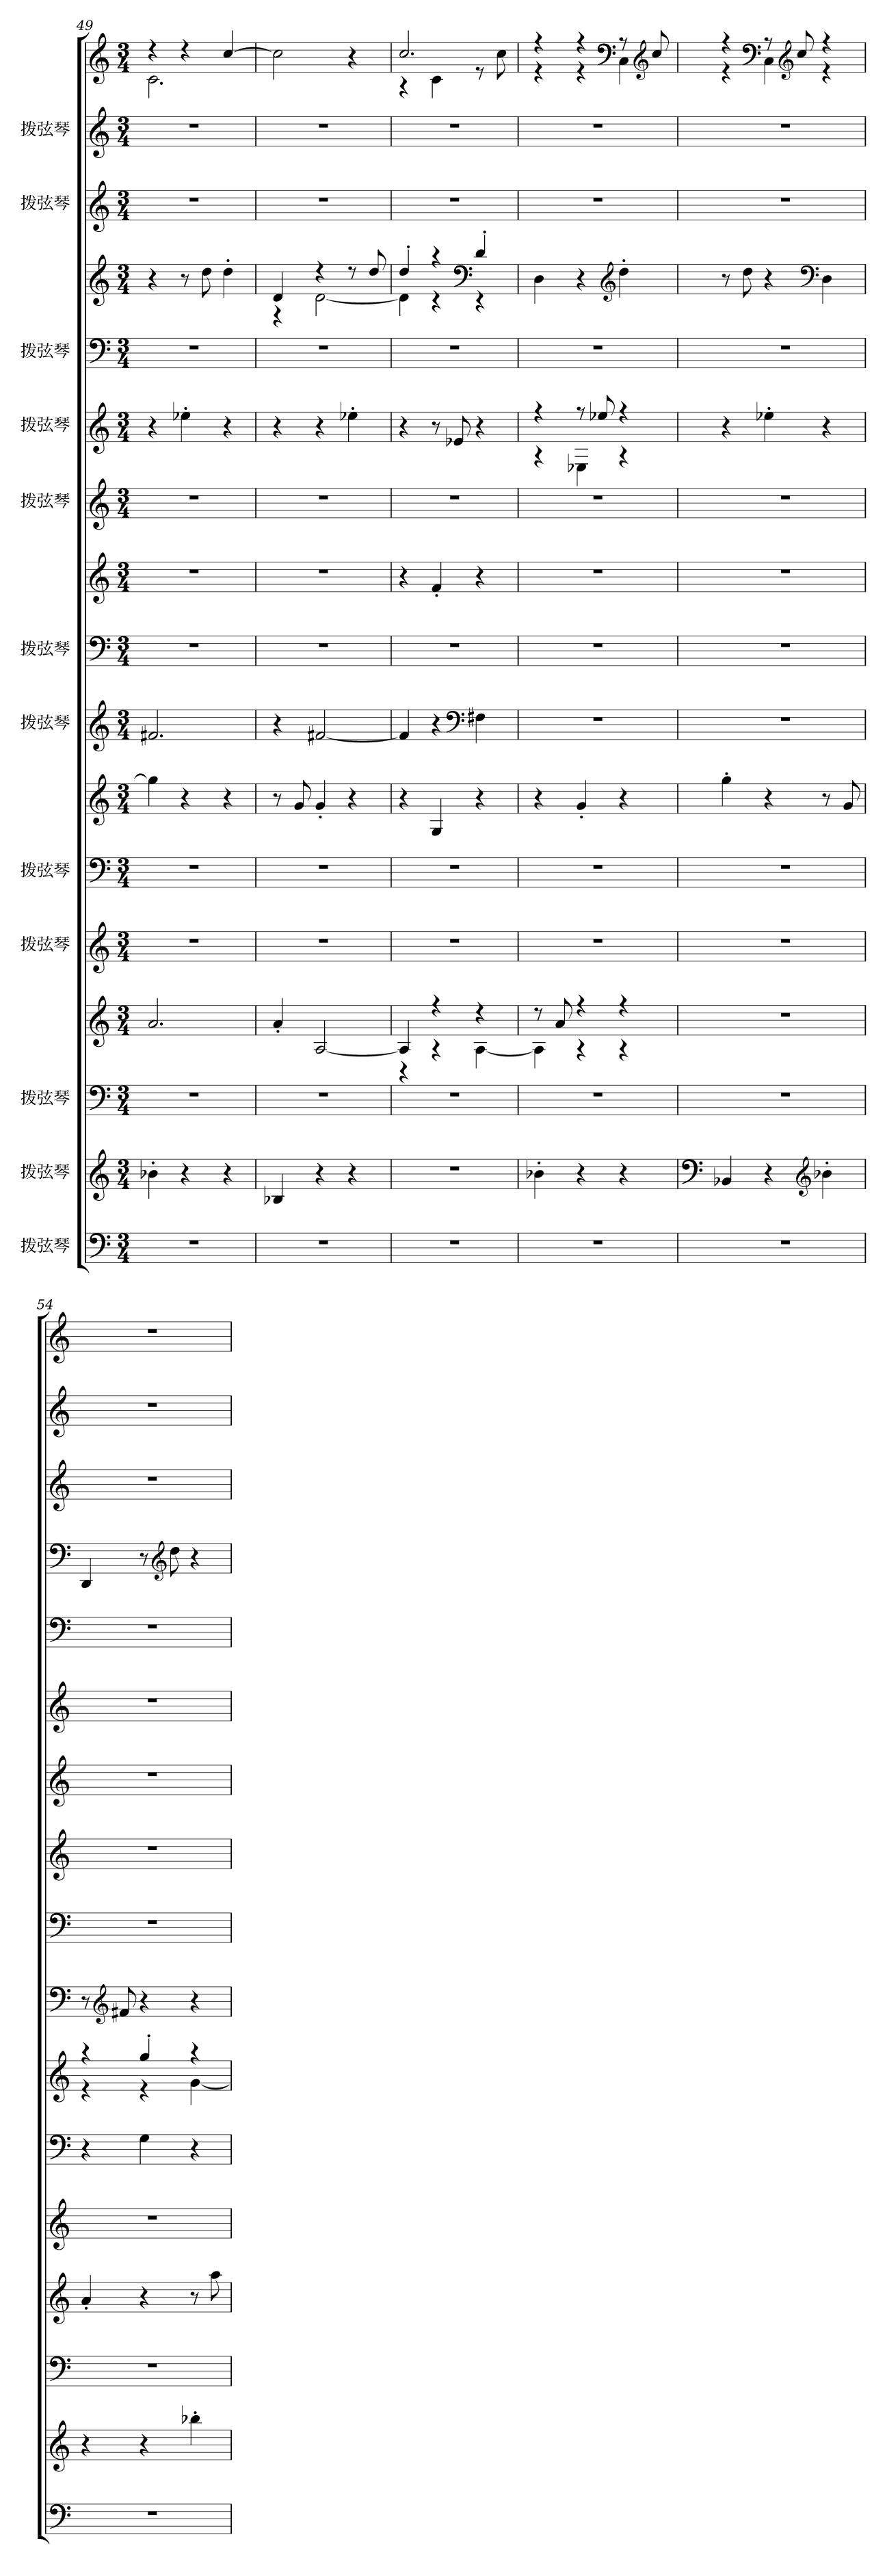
**kern	**kern	**kern	**kern	**kern	**kern	**kern	**kern	**kern	**kern	**kern	**kern	**kern	**kern	**kern	**kern	**kern
*part12	*part11	*part10	*part10	*part9	*part8	*part8	*part7	*part6	*part6	*part5	*part4	*part3	*part3	*part2	*part1	*part1
*staff17	*staff16	*staff15	*staff14	*staff13	*staff12	*staff11	*staff10	*staff9	*staff8	*staff7	*staff6	*staff5	*staff4	*staff3	*staff2	*staff1
*I"拨弦琴	*I"拨弦琴	*I"拨弦琴	*	*I"拨弦琴	*I"拨弦琴	*	*I"拨弦琴	*I"拨弦琴	*	*I"拨弦琴	*I"拨弦琴	*I"拨弦琴	*	*I"拨弦琴	*I"拨弦琴	*
*clefF4	*clefG2	*clefF4	*clefG2	*clefG2	*clefF4	*clefG2	*clefG2	*clefF4	*clefG2	*clefG2	*clefG2	*clefF4	*clefG2	*clefG2	*clefG2	*clefG2
*k[]	*k[]	*k[]	*k[]	*k[]	*k[]	*k[]	*k[]	*k[]	*k[]	*k[]	*k[]	*k[]	*k[]	*k[]	*k[]	*k[]
*M3/4	*M3/4	*M3/4	*M3/4	*M3/4	*M3/4	*M3/4	*M3/4	*M3/4	*M3/4	*M3/4	*M3/4	*M3/4	*M3/4	*M3/4	*M3/4	*M3/4
=49	=49	=49	=49	=49	=49	=49	=49	=49	=49	=49	=49	=49	=49	=49	=49	=49
*	*	*	*	*	*	*	*	*	*	*	*	*	*	*	*	*^
2.r	4b-X'\	2.r	2.a/	2.r	2.r	4gg\]	2.f#X/	2.r	2.r	2.r	4r	2.r	4r	2.r	2.r	4r	2.c\
.	4r	.	.	.	.	4r	.	.	.	.	4ee-X'\	.	8r	.	.	4r	.
.	.	.	.	.	.	.	.	.	.	.	.	.	8dd\	.	.	.	.
.	4r	.	.	.	.	4r	.	.	.	.	4r	.	4dd'\	.	.	[4cc/	.
*	*	*	*	*	*	*	*	*	*	*	*	*	*	*	*	*v	*v
!!LO:PB:g=z
=50	=50	=50	=50	=50	=50	=50	=50	=50	=50	=50	=50	=50	=50	=50	=50	=50
*	*	*	*	*	*	*	*	*	*	*	*	*	*^	*	*	*
2.r	4B-X/	2.r	4a'/	2.r	2.r	8r	4r	2.r	2.r	2.r	4r	2.r	4d/	4r	2.r	2.r	2cc\]
.	.	.	.	.	.	8g/	.	.	.	.	.	.	.	.	.	.	.
.	4r	.	[2A/	.	.	4g'/	[2f#X/	.	.	.	4r	.	4r	[2d\	.	.	.
.	4r	.	.	.	.	4r	.	.	.	.	4ee-X'\	.	8r	.	.	.	4r
.	.	.	.	.	.	.	.	.	.	.	.	.	8dd/	.	.	.	.
=51	=51	=51	=51	=51	=51	=51	=51	=51	=51	=51	=51	=51	=51	=51	=51	=51	=51
*	*	*	*^	*	*	*	*	*	*	*	*	*	*	*	*	*	*^
2.r	2.r	2.r	4A/]	4r	2.r	2.r	4r	4f#/]	2.r	4r	2.r	4r	2.r	4dd'/	4d\]	2.r	2.r	2.cc/	4r
.	.	.	4r	4r	.	.	4G/	4r	.	4f'/	.	8r	.	4r	4r	.	.	.	4c\
.	.	.	.	.	.	.	.	.	.	.	.	8e-X/	.	.	.	.	.	.	.
*	*	*	*	*	*	*	*	*clefF4	*	*	*	*	*	*clefF4	*	*	*	*	*
.	.	.	4r	[4A\	.	.	4r	4F#X\	.	4r	.	4r	.	4d'/	4r	.	.	.	8r
.	.	.	.	.	.	.	.	.	.	.	.	.	.	.	.	.	.	.	8cc\
*	*	*	*	*	*	*	*	*	*	*	*	*	*	*v	*v	*	*	*	*
=52	=52	=52	=52	=52	=52	=52	=52	=52	=52	=52	=52	=52	=52	=52	=52	=52	=52	=52
*	*	*	*	*	*	*	*	*	*	*	*	*^	*	*	*	*	*	*
2.r	4b-X'\	2.r	8r	4A\]	2.r	2.r	4r	2.r	2.r	2.r	2.r	4r	4r	2.r	4D\	2.r	2.r	4r	4r
.	.	.	8a/	.	.	.	.	.	.	.	.	.	.	.	.	.	.	.	.
.	4r	.	4r	4r	.	.	4g'/	.	.	.	.	8r	4E-X\	.	4r	.	.	4r	4r
.	.	.	.	.	.	.	.	.	.	.	.	8ee-X/	.	.	.	.	.	.	.
*	*	*	*	*	*	*	*	*	*	*	*	*	*	*	*clefG2	*	*	*clefF4	*
.	4r	.	4r	4r	.	.	4r	.	.	.	.	4r	4r	.	4dd'\	.	.	8r	4C\
*	*	*	*	*	*	*	*	*	*	*	*	*	*	*	*	*	*	*clefG2	*
.	.	.	.	.	.	.	.	.	.	.	.	.	.	.	.	.	.	8cc/	.
*	*	*	*v	*v	*	*	*	*	*	*	*	*v	*v	*	*	*	*	*	*
=53	=53	=53	=53	=53	=53	=53	=53	=53	=53	=53	=53	=53	=53	=53	=53	=53	=53
*	*clefF4	*	*	*	*	*	*	*	*	*	*	*	*	*	*	*	*
2.r	4BB-X/	2.r	2.r	2.r	2.r	4gg'\	2.r	2.r	2.r	2.r	4r	2.r	8r	2.r	2.r	4r	4r
.	.	.	.	.	.	.	.	.	.	.	.	.	8dd\	.	.	.	.
*	*	*	*	*	*	*	*	*	*	*	*	*	*	*	*	*clefF4	*
.	4r	.	.	.	.	4r	.	.	.	.	4ee-X'\	.	4r	.	.	8r	4C\
*	*	*	*	*	*	*	*	*	*	*	*	*	*	*	*	*clefG2	*
.	.	.	.	.	.	.	.	.	.	.	.	.	.	.	.	8cc/	.
*	*clefG2	*	*	*	*	*	*	*	*	*	*	*	*clefF4	*	*	*	*
.	4b-X'\	.	.	.	.	8r	.	.	.	.	4r	.	4D\	.	.	4r	4r
.	.	.	.	.	.	8g/	.	.	.	.	.	.	.	.	.	.	.
*	*	*	*	*	*	*	*	*	*	*	*	*	*	*	*	*v	*v
!!LO:PB:g=z
=54	=54	=54	=54	=54	=54	=54	=54	=54	=54	=54	=54	=54	=54	=54	=54	=54
*	*	*	*	*	*	*^	*	*	*	*	*	*	*	*	*	*
2.r	4r	2.r	4a'/	2.r	4r	4r	4r	8r	2.r	2.r	2.r	2.r	2.r	4DD/	2.r	2.r	2.r
*	*	*	*	*	*	*	*	*clefG2	*	*	*	*	*	*	*	*	*
.	.	.	.	.	.	.	.	8f#X/	.	.	.	.	.	.	.	.	.
.	4r	.	4r	.	4G\	4gg'/	4r	4r	.	.	.	.	.	8r	.	.	.
*	*	*	*	*	*	*	*	*	*	*	*	*	*	*clefG2	*	*	*
.	.	.	.	.	.	.	.	.	.	.	.	.	.	8dd\	.	.	.
.	4bb-X'\	.	8r	.	4r	4r	[4g\	4r	.	.	.	.	.	4r	.	.	.
.	.	.	8aa\	.	.	.	.	.	.	.	.	.	.	.	.	.	.
*	*	*	*	*	*	*v	*v	*	*	*	*	*	*	*	*	*	*
=	=	=	=	=	=	=	=	=	=	=	=	=	=	=	=	=
*-	*-	*-	*-	*-	*-	*-	*-	*-	*-	*-	*-	*-	*-	*-	*-	*-
